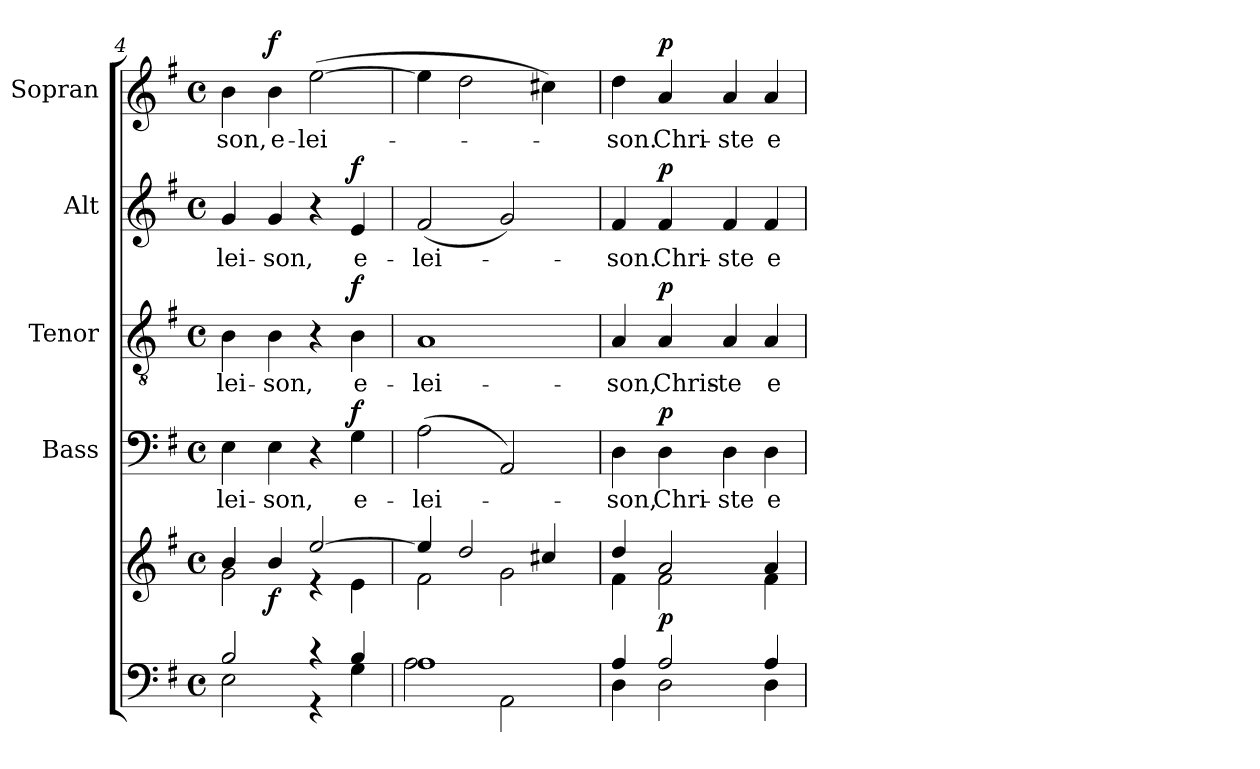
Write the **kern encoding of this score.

**kern	**kern	**dynam	**kern	**text	**dynam	**kern	**text	**dynam	**kern	**text	**dynam	**kern	**text	**dynam
*part5	*part5	*part5	*part4	*part4	*part4	*part3	*part3	*part3	*part2	*part2	*part2	*part1	*part1	*part1
*staff6	*staff5	*staff5/6	*staff4	*staff4	*staff4	*staff3	*staff3	*staff3	*staff2	*staff2	*staff2	*staff1	*staff1	*staff1
*	*	*	*I"Bass	*	*	*I"Tenor	*	*	*I"Alt	*	*	*I"Sopran	*	*
*	*	*	*I'B.	*	*	*I'T.	*	*	*I'A.	*	*	*I'S.	*	*
*clefF4	*clefG2	*	*clefF4	*	*	*clefGv2	*	*	*clefG2	*	*	*clefG2	*	*
*k[f#]	*k[f#]	*	*k[f#]	*	*	*k[f#]	*	*	*k[f#]	*	*	*k[f#]	*	*
*G:	*G:	*	*G:	*	*	*G:	*	*	*G:	*	*	*G:	*	*
*M4/4	*M4/4	*	*M4/4	*	*	*M4/4	*	*	*M4/4	*	*	*M4/4	*	*
*met(c)	*met(c)	*	*met(c)	*	*	*met(c)	*	*	*met(c)	*	*	*met(c)	*	*
=4	=4	=4	=4	=4	=4	=4	=4	=4	=4	=4	=4	=4	=4	=4
*^	*^	*	*	*	*	*	*	*	*	*	*	*	*	*
!	!	!	!	!	!	!LO:LY:b	!	!	!LO:LY:b	!	!	!LO:LY:b	!	!	!LO:LY:b	!
2B/	2E\	4b/	2g\	.	4E\	-lei-	.	4B\	-lei-	.	4g/	-lei-	.	4b\	-son,	.
!	!	!	!	!LO:DY:b	!	!LO:LY:b	!	!	!LO:LY:b	!	!	!LO:LY:b	!	!	!LO:LY:b	!LO:DY:a
.	.	4b/	.	f	4E\	-son,	.	4B\	-son,	.	4g/	-son,	.	4b\	e-	f
!	!	!	!	!	!	!	!	!	!	!	!	!	!	!	!LO:LY:b	!
4r	4r	[>2ee/	4re	.	4r	.	.	4r	.	.	4r	.	.	(>[2ee\	-lei-	.
!	!	!	!	!	!	!LO:LY:b	!LO:DY:a	!	!LO:LY:b	!LO:DY:a	!	!LO:LY:b	!LO:DY:a	!	!	!
4B/	4G\	.	4e\	.	4G\	e-	f	4B\	e-	f	4e/	e-	f	.	.	.
=5	=5	=5	=5	=5	=5	=5	=5	=5	=5	=5	=5	=5	=5	=5	=5	=5
!	!	!	!	!	!	!LO:LY:b	!	!	!LO:LY:b	!	!	!LO:LY:b	!	!	!	!
1A	2A\	4ee/]	2f#\	.	(>2A\	-lei-	.	1A	-lei-	.	(<2f#/	-lei-	.	4ee\]	.	.
.	.	2dd/	.	.	.	.	.	.	.	.	.	.	.	2dd\	.	.
.	2AA\	.	2g\	.	2AA/)	.	.	.	.	.	2g/)	.	.	.	.	.
.	.	4cc#X/	.	.	.	.	.	.	.	.	.	.	.	4cc#X\)	.	.
!!LO:LB:g=z
=6	=6	=6	=6	=6	=6	=6	=6	=6	=6	=6	=6	=6	=6	=6	=6	=6
!	!	!	!	!	!	!LO:LY:b	!	!	!LO:LY:b	!	!	!LO:LY:b	!	!	!LO:LY:b	!
4A/	4D\	4dd/	4f#\	.	4D\	-son,	.	4A/	-son,	.	4f#/	-son.	.	4dd\	-son.	.
!	!	!	!	!LO:DY:b	!	!LO:LY:b	!LO:DY:a	!	!LO:LY:b	!LO:DY:a	!	!LO:LY:b	!LO:DY:a	!	!LO:LY:b	!LO:DY:a
2A/	2D\	2a/	2f#\	p	4D\	Chri-	p	4A/	Chris-	p	4f#/	Chri-	p	4a/	Chri-	p
!	!	!	!	!	!	!LO:LY:b	!	!	!LO:LY:b	!	!	!LO:LY:b	!	!	!LO:LY:b	!
.	.	.	.	.	4D\	-ste	.	4A/	-te	.	4f#/	-ste	.	4a/	-ste	.
!	!	!	!	!	!	!LO:LY:b	!	!	!LO:LY:b	!	!	!LO:LY:b	!	!	!LO:LY:b	!
4A/	4D\	4a/	4f#\	.	4D\	e-	.	4A/	e-	.	4f#/	e-	.	4a/	e-	.
*v	*v	*	*	*	*	*	*	*	*	*	*	*	*	*	*	*
*	*v	*v	*	*	*	*	*	*	*	*	*	*	*	*	*
=	=	=	=	=	=	=	=	=	=	=	=	=	=	=
*-	*-	*-	*-	*-	*-	*-	*-	*-	*-	*-	*-	*-	*-	*-
